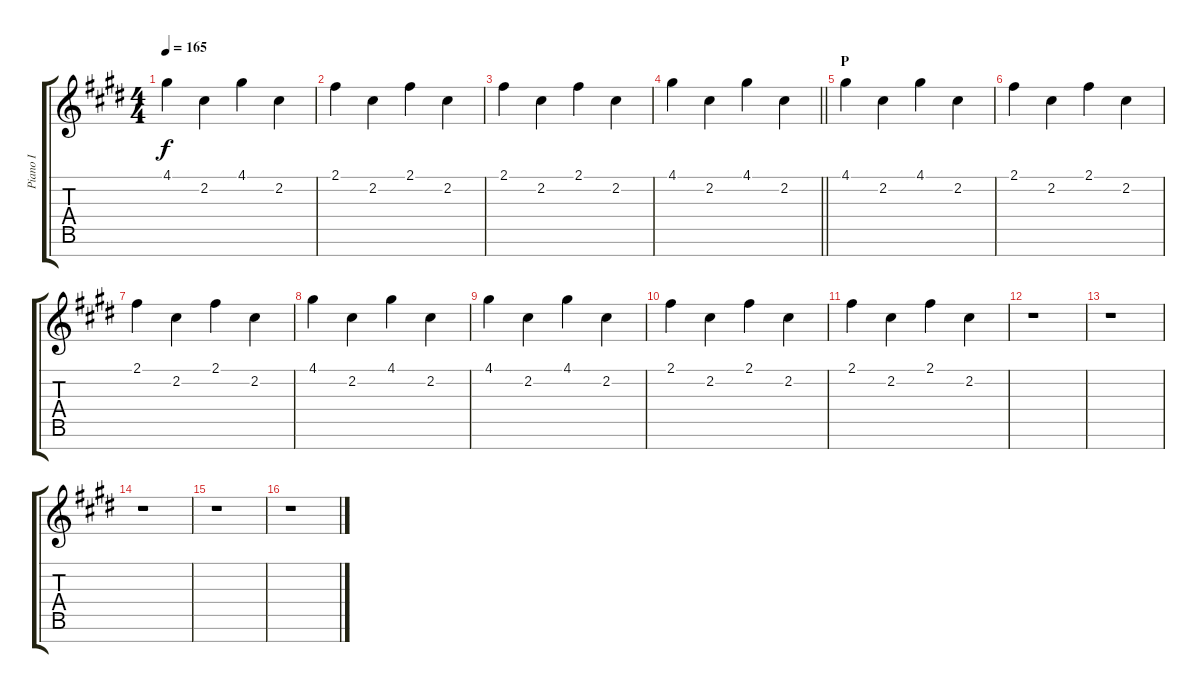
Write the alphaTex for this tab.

\track ("Piano I" "Piano I") {instrument acousticgrandpiano}
\staff {score tabs}
\tuning (E5 B4 G4 D4 A3 E3 B2) {hide}
\ts (4 4)
\tempo 165
\clef g2
\ks e
4.1.4{dy f} 2.2.4 4.1.4 2.2.4 |
2.1.4 2.2.4 2.1.4 2.2.4 |
2.1.4 2.2.4 2.1.4 2.2.4 |
\barLineRight lightlight
4.1.4 2.2.4 4.1.4 2.2.4 |
\section ("" "P")
4.1.4 2.2.4 4.1.4 2.2.4 |
2.1.4 2.2.4 2.1.4 2.2.4 |
2.1.4 2.2.4 2.1.4 2.2.4 |
4.1.4 2.2.4 4.1.4 2.2.4 |
4.1.4 2.2.4 4.1.4 2.2.4 |
2.1.4 2.2.4 2.1.4 2.2.4 |
2.1.4 2.2.4 2.1.4 2.2.4 |
r.1 |
r.1 |
r.1 |
r.1 |
r.1
